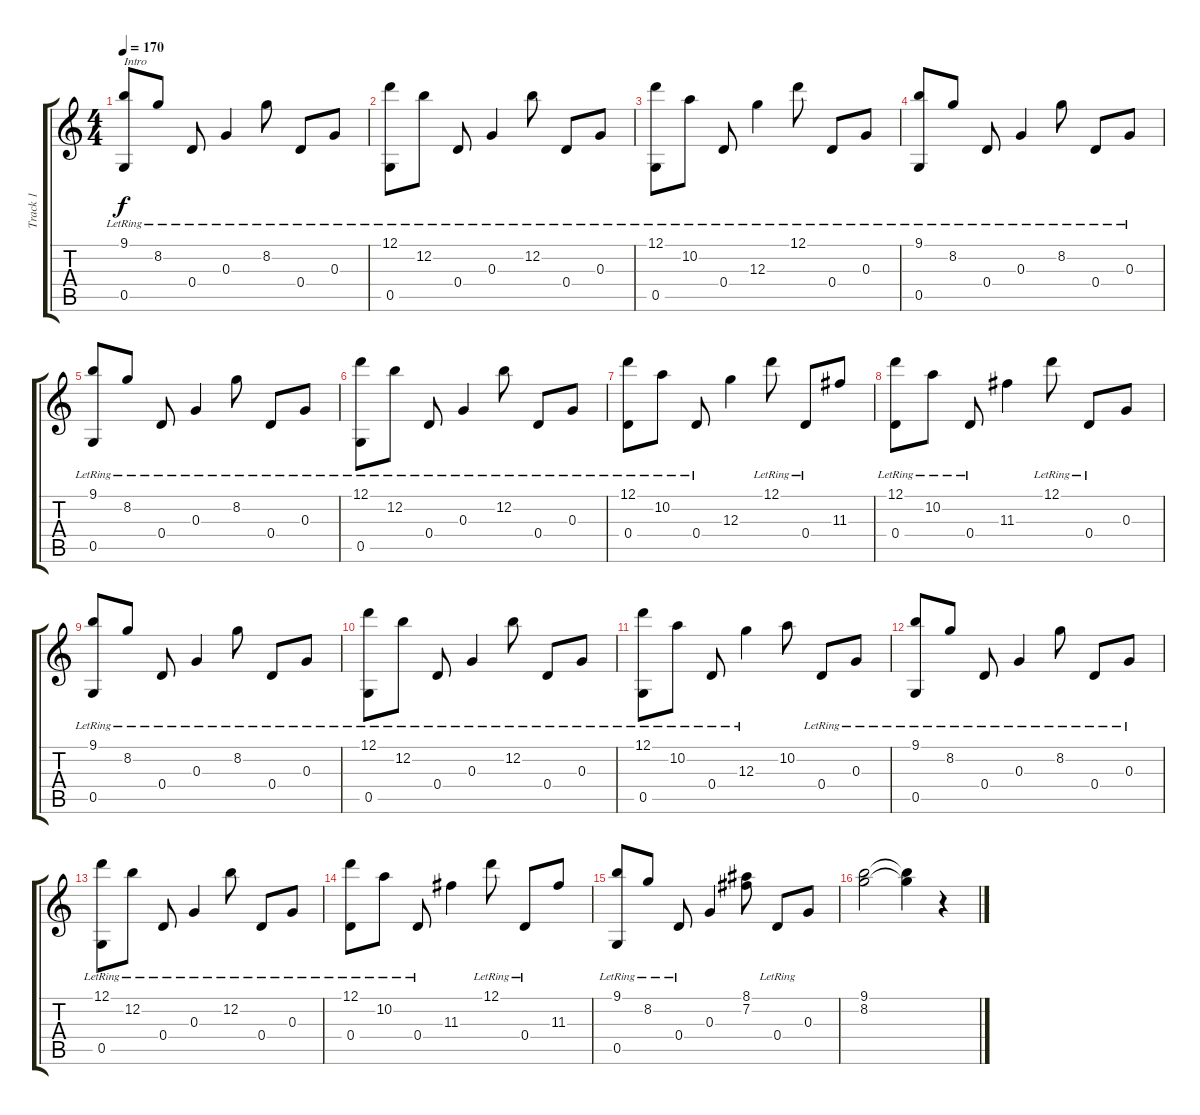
\track ("Track 1" "Track 1") {instrument acousticguitarsteel}
\staff {score tabs}
\tuning (D4 B3 G3 D3 G2 E2) {hide}
\ts (4 4)
\tempo 170
\clef g2
\ks c
(9.1{lr} 0.5{lr}).8{txt "Intro" dy f} 8.2{lr}.8 0.4{lr}.8 0.3{lr}.4 8.2{lr}.8 0.4{lr}.8 0.3{lr}.8 |
(12.1{lr} 0.5{lr}).8 12.2{lr}.8 0.4{lr}.8 0.3{lr}.4 12.2{lr}.8 0.4{lr}.8 0.3{lr}.8 |
(12.1{lr} 0.5{lr}).8 10.2{lr}.8 0.4{lr}.8 12.3{lr}.4 12.1{lr}.8 0.4{lr}.8 0.3{lr}.8 |
(9.1{lr} 0.5{lr}).8 8.2{lr}.8 0.4{lr}.8 0.3{lr}.4 8.2{lr}.8 0.4{lr}.8 0.3{lr}.8 |
(9.1{lr} 0.5{lr}).8 8.2{lr}.8 0.4{lr}.8 0.3{lr}.4 8.2{lr}.8 0.4{lr}.8 0.3{lr}.8 |
(12.1{lr} 0.5{lr}).8 12.2{lr}.8 0.4{lr}.8 0.3{lr}.4 12.2{lr}.8 0.4{lr}.8 0.3{lr}.8 |
(12.1{lr} 0.4).8 10.2{lr}.8 0.4{lr}.8 12.3.4 12.1{lr}.8 0.4{lr}.8 11.3.8 |
(12.1{lr} 0.4{lr}).8 10.2{lr}.8 0.4{lr}.8 11.3.4 12.1{lr}.8 0.4{lr}.8 0.3.8 |
(9.1{lr} 0.5{lr}).8 8.2{lr}.8 0.4{lr}.8 0.3{lr}.4 8.2{lr}.8 0.4{lr}.8 0.3{lr}.8 |
(12.1{lr} 0.5{lr}).8 12.2{lr}.8 0.4{lr}.8 0.3{lr}.4 12.2{lr}.8 0.4{lr}.8 0.3{lr}.8 |
(12.1{lr} 0.5{lr}).8 10.2{lr}.8 0.4{lr}.8 12.3{lr}.4 10.2.8 0.4{lr}.8 0.3{lr}.8 |
(9.1{lr} 0.5{lr}).8 8.2{lr}.8 0.4{lr}.8 0.3{lr}.4 8.2{lr}.8 0.4{lr}.8 0.3{lr}.8 |
(12.1{lr} 0.5{lr}).8 12.2{lr}.8 0.4{lr}.8 0.3{lr}.4 12.2{lr}.8 0.4{lr}.8 0.3{lr}.8 |
(12.1{lr} 0.4).8 10.2{lr}.8 0.4{lr}.8 11.3.4 12.1{lr}.8 0.4{lr}.8 11.3.8 |
(9.1{lr} 0.5{lr}).8 8.2{lr}.8 0.4{lr}.8 0.3.4 (8.1 7.2).8 0.4{lr}.8 0.3.8 |
(9.1 8.2).2 (9.1{t} 8.2{t}).4 r.4
